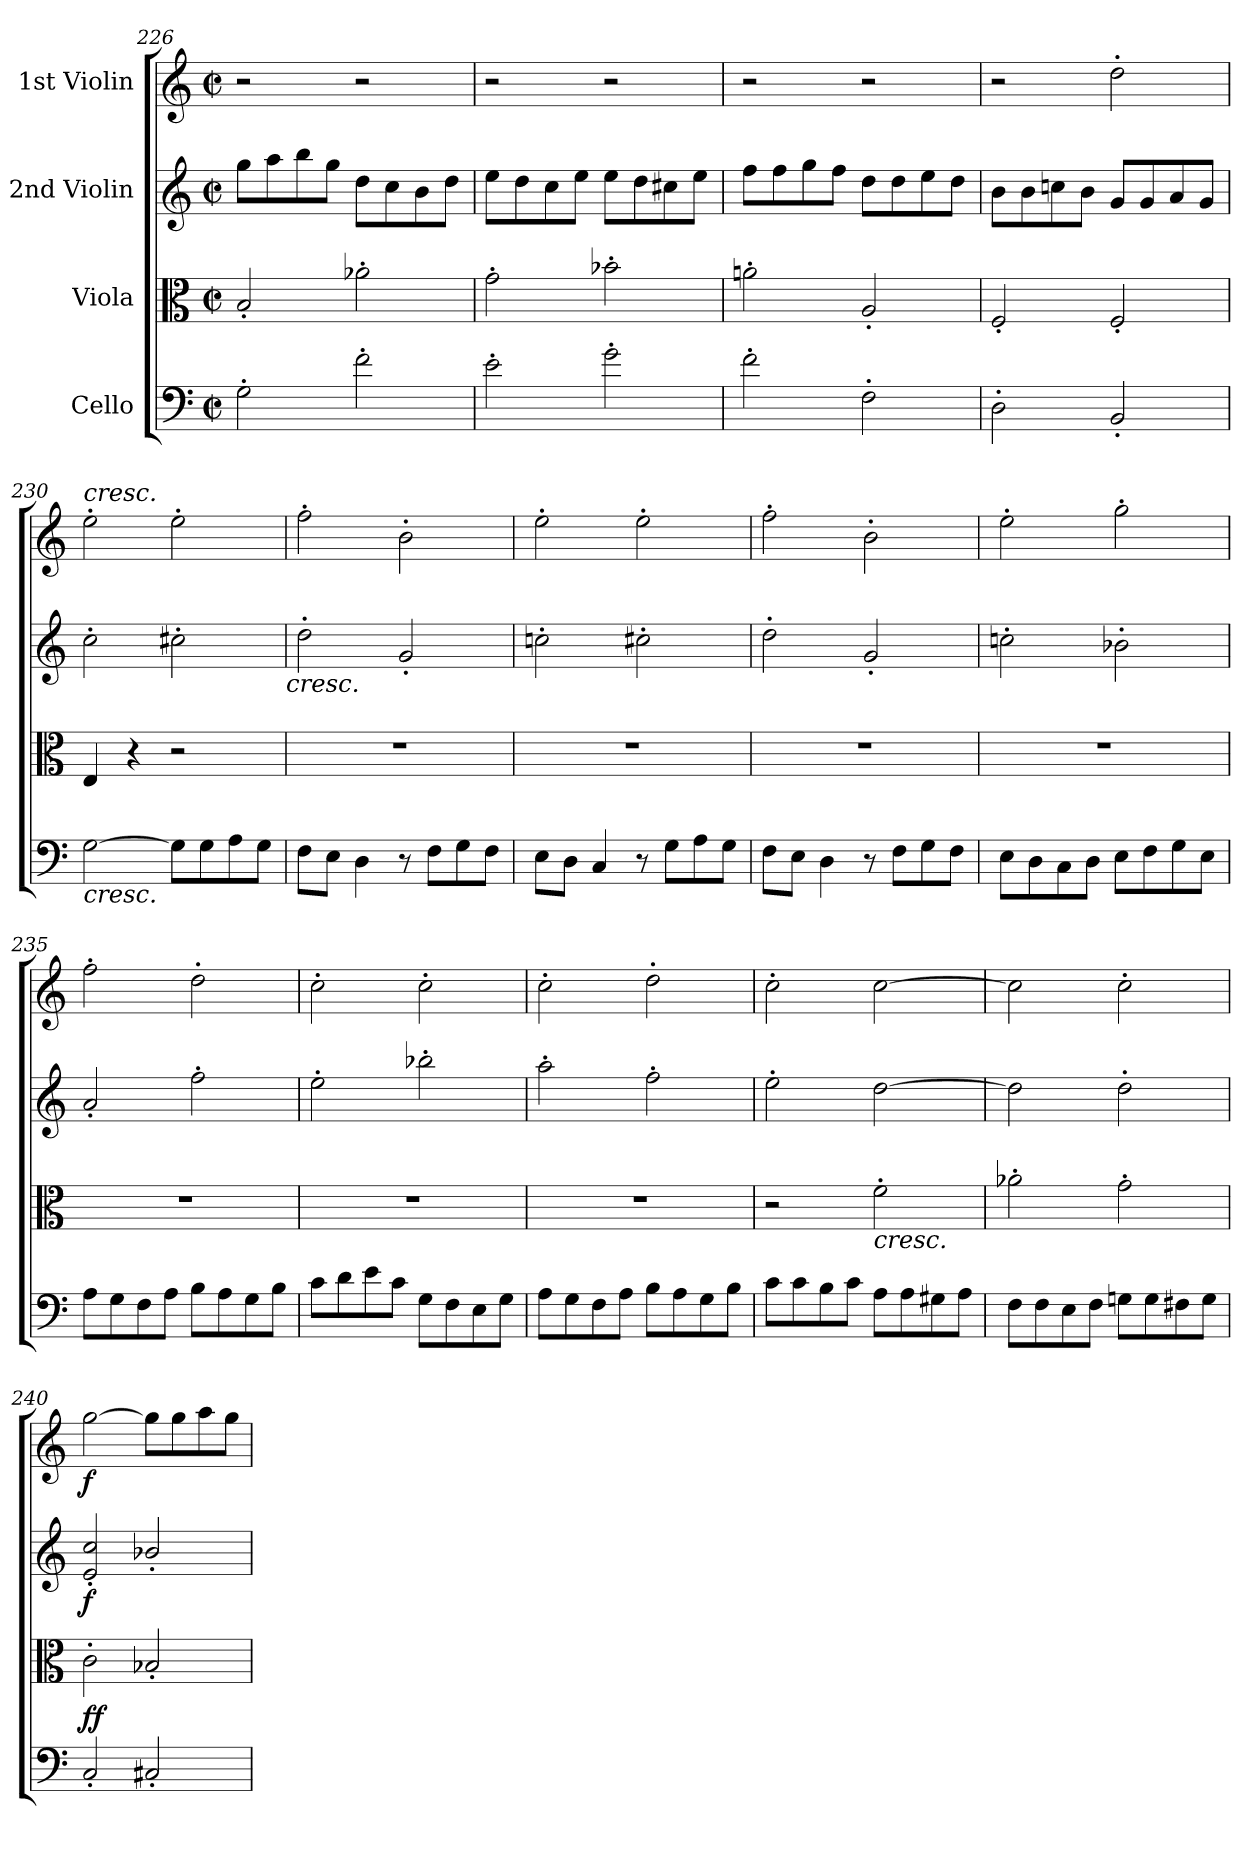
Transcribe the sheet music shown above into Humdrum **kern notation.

**kern	**dynam	**kern	**kern	**dynam	**kern	**dynam
*part4	*part4	*part3	*part2	*part2	*part1	*part1
*staff4	*staff4	*staff3	*staff2	*staff2	*staff1	*staff1
*I"Cello	*	*I"Viola	*I"2nd Violin	*	*I"1st Violin	*
*clefF4	*	*clefC3	*clefG2	*	*clefG2	*
*k[]	*	*k[]	*k[]	*	*k[]	*
*M2/2	*	*M2/2	*M2/2	*	*M2/2	*
*met(c|)	*	*met(c|)	*met(c|)	*	*met(c|)	*
=226	=226	=226	=226	=226	=226	=226
2G'\	.	2B'/	8gg\L	.	2r	.
.	.	.	8aa\	.	.	.
.	.	.	8bb\	.	.	.
.	.	.	8gg\J	.	.	.
2f'\	.	2a-X'\	8dd\L	.	2r	.
.	.	.	8cc\	.	.	.
.	.	.	8b\	.	.	.
.	.	.	8dd\J	.	.	.
=227	=227	=227	=227	=227	=227	=227
2e'\	.	2g'\	8ee\L	.	2r	.
.	.	.	8dd\	.	.	.
.	.	.	8cc\	.	.	.
.	.	.	8ee\J	.	.	.
2g'\	.	2b-X'\	8ee\L	.	2r	.
.	.	.	8dd\	.	.	.
.	.	.	8cc#X\	.	.	.
.	.	.	8ee\J	.	.	.
=228	=228	=228	=228	=228	=228	=228
2f'\	.	2an'\	8ff\L	.	2r	.
.	.	.	8ff\	.	.	.
.	.	.	8gg\	.	.	.
.	.	.	8ff\J	.	.	.
2F'\	.	2A'/	8dd\L	.	2r	.
.	.	.	8dd\	.	.	.
.	.	.	8ee\	.	.	.
.	.	.	8dd\J	.	.	.
=229	=229	=229	=229	=229	=229	=229
2D'\	.	2F'/	8b\L	.	2r	.
.	.	.	8b\	.	.	.
.	.	.	8ccn\	.	.	.
.	.	.	8b\J	.	.	.
2BB'/	.	2F'/	8g/L	.	2dd'\	.
.	.	.	8g/	.	.	.
.	.	.	8a/	.	.	.
.	.	.	8g/J	.	.	.
=230	=230	=230	=230	=230	=230	=230
!	!	!	!	!	!LO:TX:a:i:t=cresc.	!
!LO:TX:b:i:t=cresc.	!	!	!	!	!	!
[2G\	.	4E/	2cc'\	.	2ee'\	.
.	.	4r	.	.	.	.
8G\L]	.	2r	2cc#X'\	.	2ee'\	.
8G\	.	.	.	.	.	.
8A\	.	.	.	.	.	.
8G\J	.	.	.	.	.	.
!	!	!	!LO:TX:b:i:t=cresc.	!	!	!
=231	=231	=231	=231	=231	=231	=231
8F\L	.	1r	2dd'\	.	2ff'\	.
8E\J	.	.	.	.	.	.
4D\	.	.	.	.	.	.
8r	.	.	2g'/	.	2b'\	.
8F\L	.	.	.	.	.	.
8G\	.	.	.	.	.	.
8F\J	.	.	.	.	.	.
=232	=232	=232	=232	=232	=232	=232
8E\L	.	1r	2ccn'\	.	2ee'\	.
8D\J	.	.	.	.	.	.
4C/	.	.	.	.	.	.
8r	.	.	2cc#X'\	.	2ee'\	.
8G\L	.	.	.	.	.	.
8A\	.	.	.	.	.	.
8G\J	.	.	.	.	.	.
=233	=233	=233	=233	=233	=233	=233
8F\L	.	1r	2dd'\	.	2ff'\	.
8E\J	.	.	.	.	.	.
4D\	.	.	.	.	.	.
8r	.	.	2g'/	.	2b'\	.
8F\L	.	.	.	.	.	.
8G\	.	.	.	.	.	.
8F\J	.	.	.	.	.	.
=234	=234	=234	=234	=234	=234	=234
8E\L	.	1r	2ccn'\	.	2ee'\	.
8D\	.	.	.	.	.	.
8C\	.	.	.	.	.	.
8D\J	.	.	.	.	.	.
8E\L	.	.	2b-X'\	.	2gg'\	.
8F\	.	.	.	.	.	.
8G\	.	.	.	.	.	.
8E\J	.	.	.	.	.	.
=235	=235	=235	=235	=235	=235	=235
8A\L	.	1r	2a'/	.	2ff'\	.
8G\	.	.	.	.	.	.
8F\	.	.	.	.	.	.
8A\J	.	.	.	.	.	.
8B\L	.	.	2ff'\	.	2dd'\	.
8A\	.	.	.	.	.	.
8G\	.	.	.	.	.	.
8B\J	.	.	.	.	.	.
=236	=236	=236	=236	=236	=236	=236
8c\L	.	1r	2ee'\	.	2cc'\	.
8d\	.	.	.	.	.	.
8e\	.	.	.	.	.	.
8c\J	.	.	.	.	.	.
8G\L	.	.	2bb-X'\	.	2cc'\	.
8F\	.	.	.	.	.	.
8E\	.	.	.	.	.	.
8G\J	.	.	.	.	.	.
=237	=237	=237	=237	=237	=237	=237
8A\L	.	1r	2aa'\	.	2cc'\	.
8G\	.	.	.	.	.	.
8F\	.	.	.	.	.	.
8A\J	.	.	.	.	.	.
8B\L	.	.	2ff'\	.	2dd'\	.
8A\	.	.	.	.	.	.
8G\	.	.	.	.	.	.
8B\J	.	.	.	.	.	.
=238	=238	=238	=238	=238	=238	=238
8c\L	.	2r	2ee'\	.	2cc'\	.
8c\	.	.	.	.	.	.
8B\	.	.	.	.	.	.
8c\J	.	.	.	.	.	.
!	!	!LO:TX:b:i:t=cresc.	!	!	!	!
8A\L	.	2f'\	[2dd\	.	[2cc\	.
8A\	.	.	.	.	.	.
8G#X\	.	.	.	.	.	.
8A\J	.	.	.	.	.	.
=239	=239	=239	=239	=239	=239	=239
8F\L	.	2a-X'\	2dd\]	.	2cc\]	.
8F\	.	.	.	.	.	.
8E\	.	.	.	.	.	.
8F\J	.	.	.	.	.	.
8Gn\L	.	2g'\	2dd'\	.	2cc'\	.
8G\	.	.	.	.	.	.
8F#X\	.	.	.	.	.	.
8G\J	.	.	.	.	.	.
=240	=240	=240	=240	=240	=240	=240
!	!LO:DY:b	!	!	!	!	!
!	!LO:DY:n=1:a	!	!	!LO:DY:b	!	!LO:DY:b
2C'/	f f	2c'\	2e/' 2cc/'	f	[2gg\	f
2C#X'/	.	2B-X'/	2b-X'/	.	8gg\L]	.
.	.	.	.	.	8gg\	.
.	.	.	.	.	8aa\	.
.	.	.	.	.	8gg\J	.
=	=	=	=	=	=	=
*-	*-	*-	*-	*-	*-	*-
